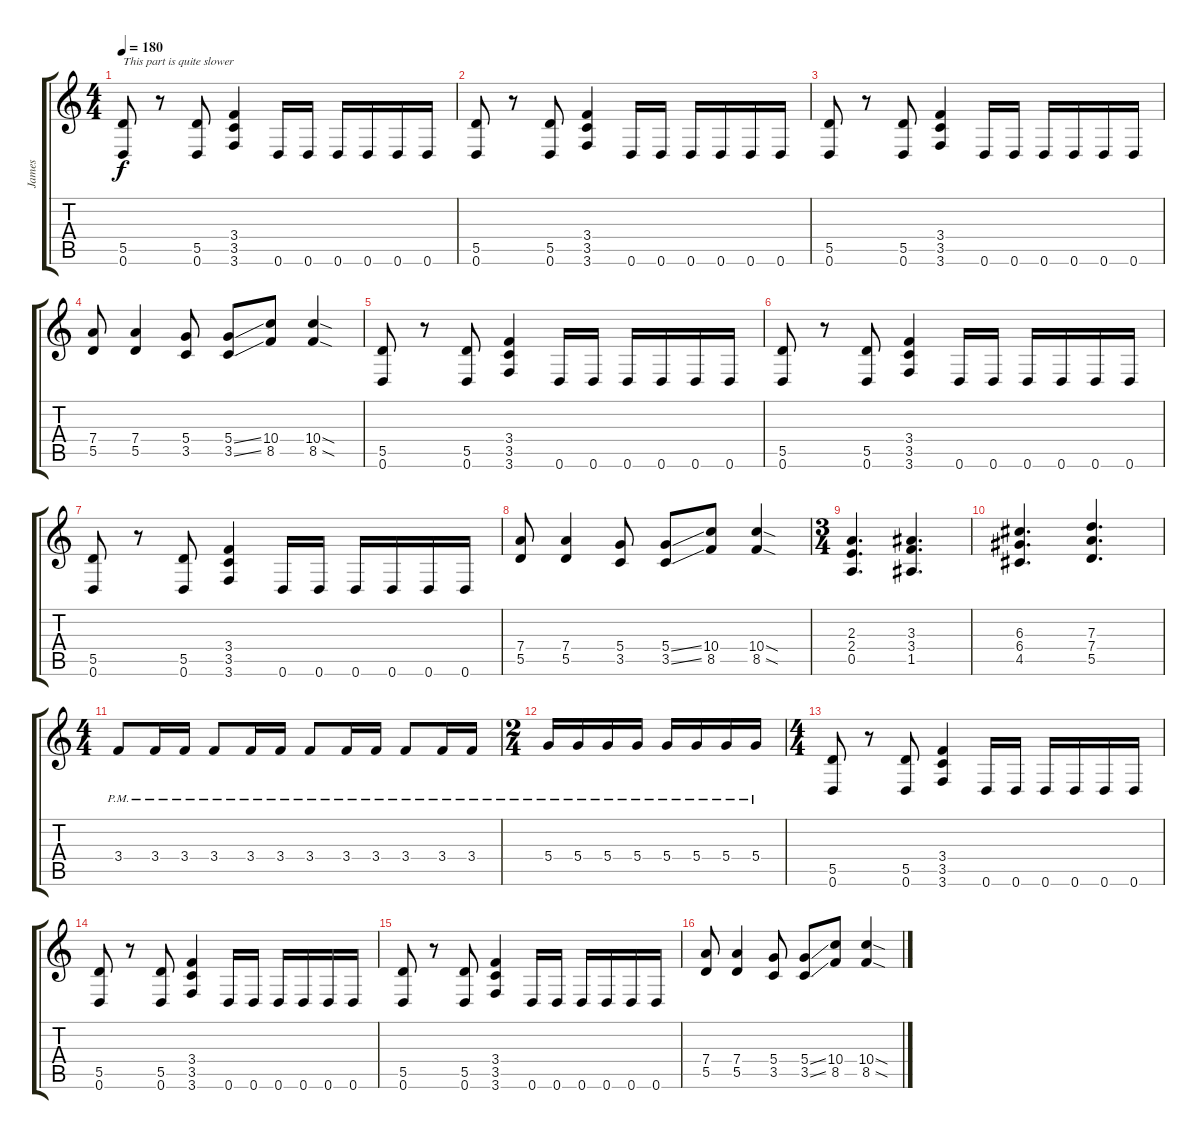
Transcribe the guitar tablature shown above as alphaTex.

\track ("James" "James") {instrument distortionguitar}
\staff {score tabs}
\tuning (E4 B3 G3 D3 A2 D2) {hide}
\ts (4 4)
\tempo 180
\clef g2
\ks c
(5.5 0.6).8{txt "This part is quite slower" dy f} r.8 (5.5 0.6).8 (3.4 3.5 3.6).4 0.6.16 0.6.16 0.6.16 0.6.16 0.6.16 0.6.16 |
(5.5 0.6).8 r.8 (5.5 0.6).8 (3.4 3.5 3.6).4 0.6.16 0.6.16 0.6.16 0.6.16 0.6.16 0.6.16 |
(5.5 0.6).8 r.8 (5.5 0.6).8 (3.4 3.5 3.6).4 0.6.16 0.6.16 0.6.16 0.6.16 0.6.16 0.6.16 |
(7.4 5.5).8 (7.4 5.5).4 (5.4 3.5).8 (5.4{ss} 3.5{ss}).8 (10.4 8.5).8 (10.4{sod} 8.5{sod}).4 |
(5.5 0.6).8 r.8 (5.5 0.6).8 (3.4 3.5 3.6).4 0.6.16 0.6.16 0.6.16 0.6.16 0.6.16 0.6.16 |
(5.5 0.6).8 r.8 (5.5 0.6).8 (3.4 3.5 3.6).4 0.6.16 0.6.16 0.6.16 0.6.16 0.6.16 0.6.16 |
(5.5 0.6).8 r.8 (5.5 0.6).8 (3.4 3.5 3.6).4 0.6.16 0.6.16 0.6.16 0.6.16 0.6.16 0.6.16 |
(7.4 5.5).8 (7.4 5.5).4 (5.4 3.5).8 (5.4{ss} 3.5{ss}).8 (10.4 8.5).8 (10.4{sod} 8.5{sod}).4 |
\ts (3 4)
(2.3 2.4 0.5).4{d} (3.3 3.4 1.5).4{d} |
(6.3 6.4 4.5).4{d} (7.3 7.4 5.5).4{d} |
\ts (4 4)
3.4{pm}.8 3.4{pm}.16 3.4{pm}.16 3.4{pm}.8 3.4{pm}.16 3.4{pm}.16 3.4{pm}.8 3.4{pm}.16 3.4{pm}.16 3.4{pm}.8 3.4{pm}.16 3.4{pm}.16 |
\ts (2 4)
5.4{pm}.16 5.4{pm}.16 5.4{pm}.16 5.4{pm}.16 5.4{pm}.16 5.4{pm}.16 5.4{pm}.16 5.4{pm}.16 |
\ts (4 4)
(5.5 0.6).8 r.8 (5.5 0.6).8 (3.4 3.5 3.6).4 0.6.16 0.6.16 0.6.16 0.6.16 0.6.16 0.6.16 |
(5.5 0.6).8 r.8 (5.5 0.6).8 (3.4 3.5 3.6).4 0.6.16 0.6.16 0.6.16 0.6.16 0.6.16 0.6.16 |
(5.5 0.6).8 r.8 (5.5 0.6).8 (3.4 3.5 3.6).4 0.6.16 0.6.16 0.6.16 0.6.16 0.6.16 0.6.16 |
(7.4 5.5).8 (7.4 5.5).4 (5.4 3.5).8 (5.4{ss} 3.5{ss}).8 (10.4 8.5).8 (10.4{sod} 8.5{sod}).4
